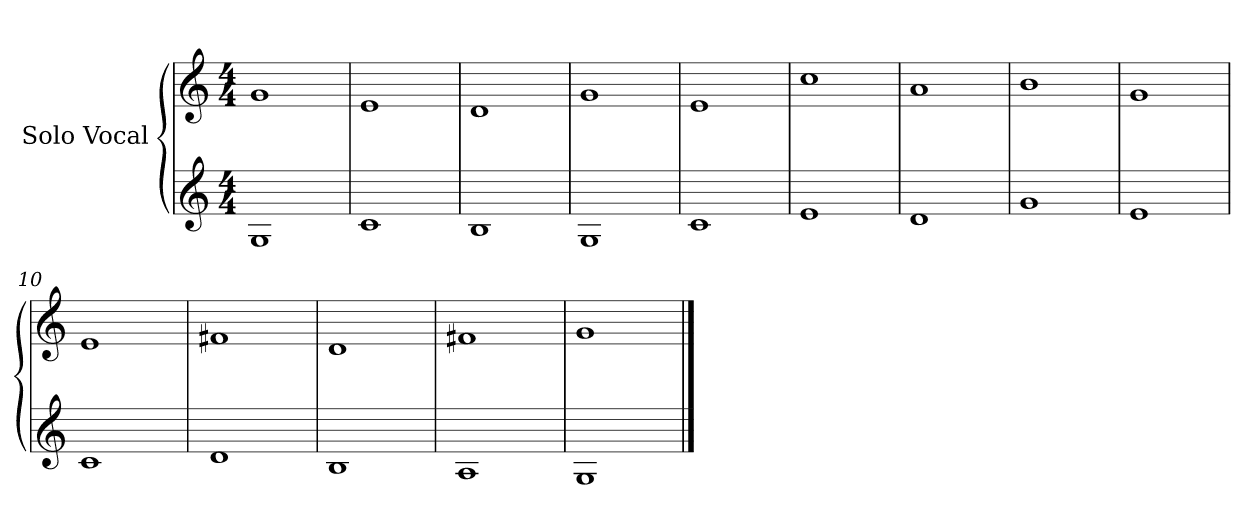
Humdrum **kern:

**kern	**kern
*part1	*part1
*staff2	*staff1
*I"Solo Vocal	*
*clefG2	*clefG2
*k[]	*k[]
*M4/4	*M4/4
=1	=1
1G	1g
=2	=2
1c	1e
=3	=3
1B	1d
=4	=4
1G	1g
=5	=5
1c	1e
=6	=6
1e	1cc
=7	=7
1d	1a
=8	=8
1g	1b
=9	=9
1e	1g
=10	=10
1c	1e
=11	=11
1d	1f#X
=12	=12
1B	1d
=13	=13
1A	1f#X
=14	=14
1G	1g
==	==
*-	*-
